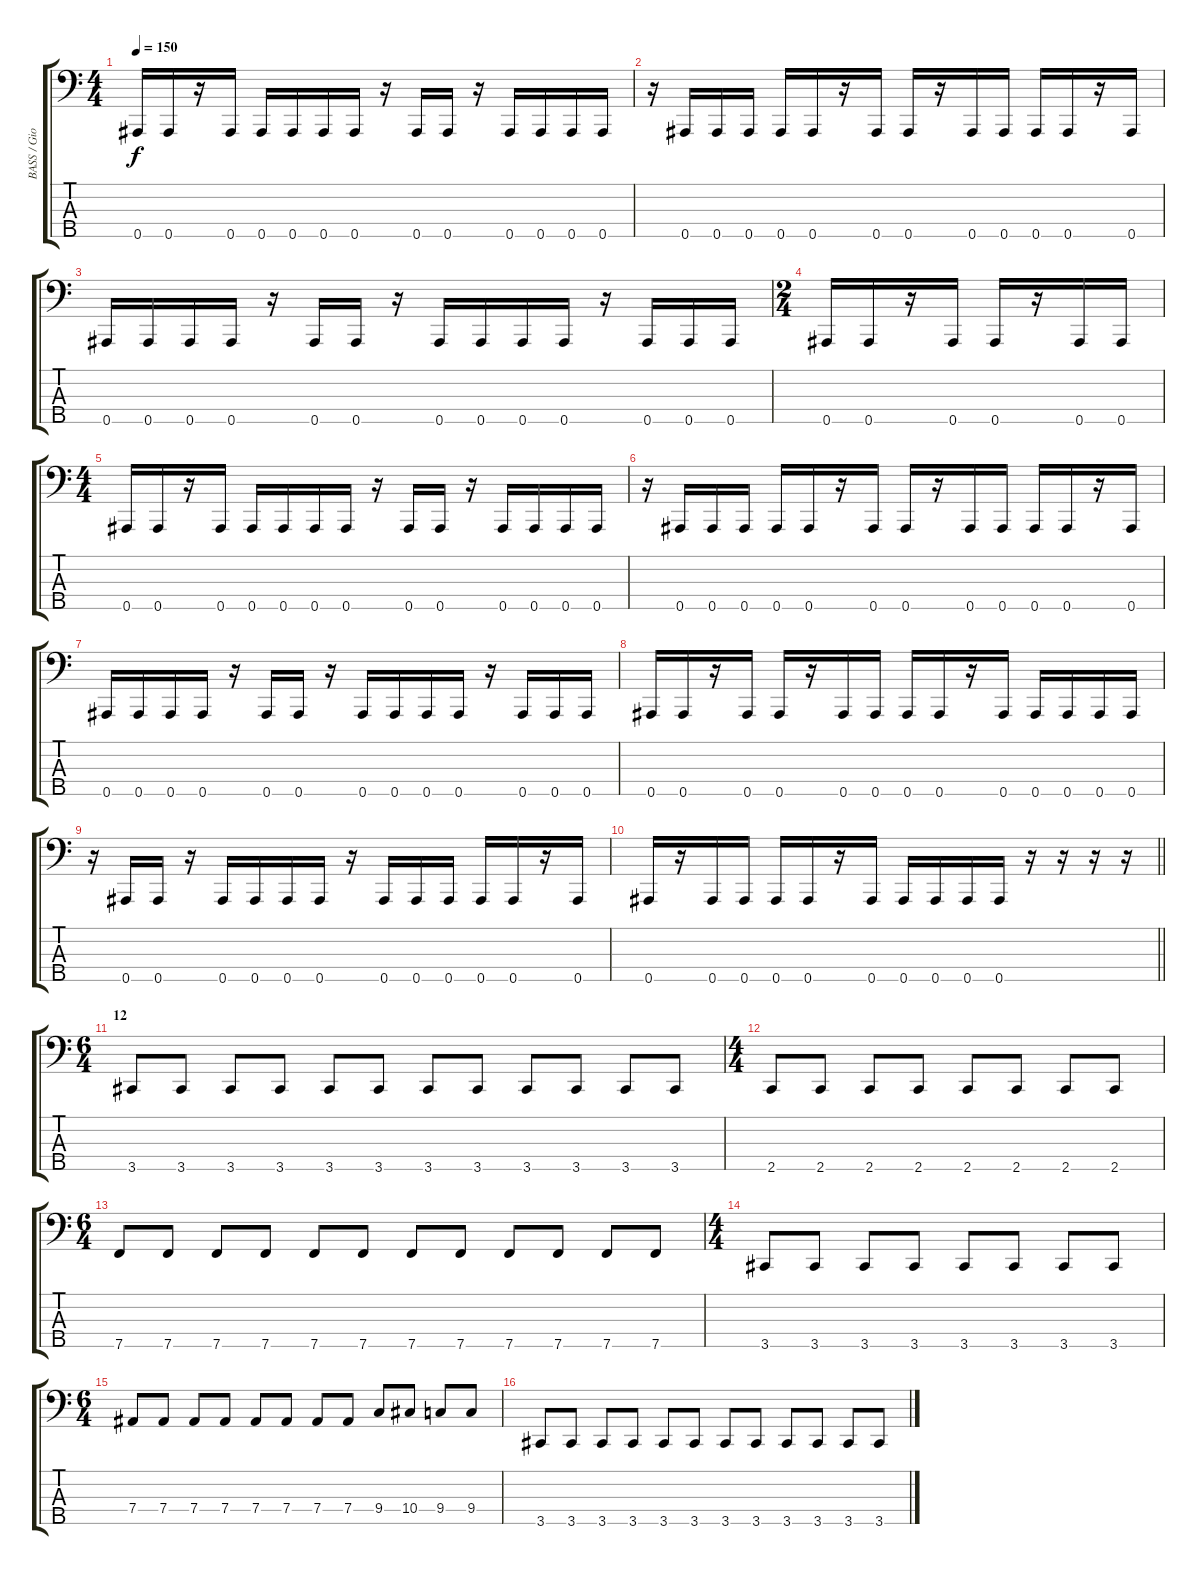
\track ("BASS / Gio" "BASS / Gio") {instrument electricbassfinger}
\staff {score tabs}
\tuning (Gb2 Db2 Ab1 Eb1 Bb0) {hide}
\ts (4 4)
\tempo 150
\clef f4
\ks c
0.5.16{dy f} 0.5.16 r.16 0.5.16 0.5.16 0.5.16 0.5.16 0.5.16 r.16 0.5.16 0.5.16 r.16 0.5.16 0.5.16 0.5.16 0.5.16 |
r.16 0.5.16 0.5.16 0.5.16 0.5.16 0.5.16 r.16 0.5.16 0.5.16 r.16 0.5.16 0.5.16 0.5.16 0.5.16 r.16 0.5.16 |
0.5.16 0.5.16 0.5.16 0.5.16 r.16 0.5.16 0.5.16 r.16 0.5.16 0.5.16 0.5.16 0.5.16 r.16 0.5.16 0.5.16 0.5.16 |
\ts (2 4)
0.5.16 0.5.16 r.16 0.5.16 0.5.16 r.16 0.5.16 0.5.16 |
\ts (4 4)
0.5.16 0.5.16 r.16 0.5.16 0.5.16 0.5.16 0.5.16 0.5.16 r.16 0.5.16 0.5.16 r.16 0.5.16 0.5.16 0.5.16 0.5.16 |
r.16 0.5.16 0.5.16 0.5.16 0.5.16 0.5.16 r.16 0.5.16 0.5.16 r.16 0.5.16 0.5.16 0.5.16 0.5.16 r.16 0.5.16 |
0.5.16 0.5.16 0.5.16 0.5.16 r.16 0.5.16 0.5.16 r.16 0.5.16 0.5.16 0.5.16 0.5.16 r.16 0.5.16 0.5.16 0.5.16 |
0.5.16 0.5.16 r.16 0.5.16 0.5.16 r.16 0.5.16 0.5.16 0.5.16 0.5.16 r.16 0.5.16 0.5.16 0.5.16 0.5.16 0.5.16 |
r.16 0.5.16 0.5.16 r.16 0.5.16 0.5.16 0.5.16 0.5.16 r.16 0.5.16 0.5.16 0.5.16 0.5.16 0.5.16 r.16 0.5.16 |
\barLineRight lightlight
0.5.16 r.16 0.5.16 0.5.16 0.5.16 0.5.16 r.16 0.5.16 0.5.16 0.5.16 0.5.16 0.5.16 r.16 r.16 r.16 r.16 |
\ts (6 4)
\section ("" "12")
3.5.8 3.5.8 3.5.8 3.5.8 3.5.8 3.5.8 3.5.8 3.5.8 3.5.8 3.5.8 3.5.8 3.5.8 |
\ts (4 4)
2.5.8 2.5.8 2.5.8 2.5.8 2.5.8 2.5.8 2.5.8 2.5.8 |
\ts (6 4)
7.5.8 7.5.8 7.5.8 7.5.8 7.5.8 7.5.8 7.5.8 7.5.8 7.5.8 7.5.8 7.5.8 7.5.8 |
\ts (4 4)
3.5.8 3.5.8 3.5.8 3.5.8 3.5.8 3.5.8 3.5.8 3.5.8 |
\ts (6 4)
7.4.8 7.4.8 7.4.8 7.4.8 7.4.8 7.4.8 7.4.8 7.4.8 9.4.8 10.4.8 9.4.8 9.4.8 |
3.5.8 3.5.8 3.5.8 3.5.8 3.5.8 3.5.8 3.5.8 3.5.8 3.5.8 3.5.8 3.5.8 3.5.8
